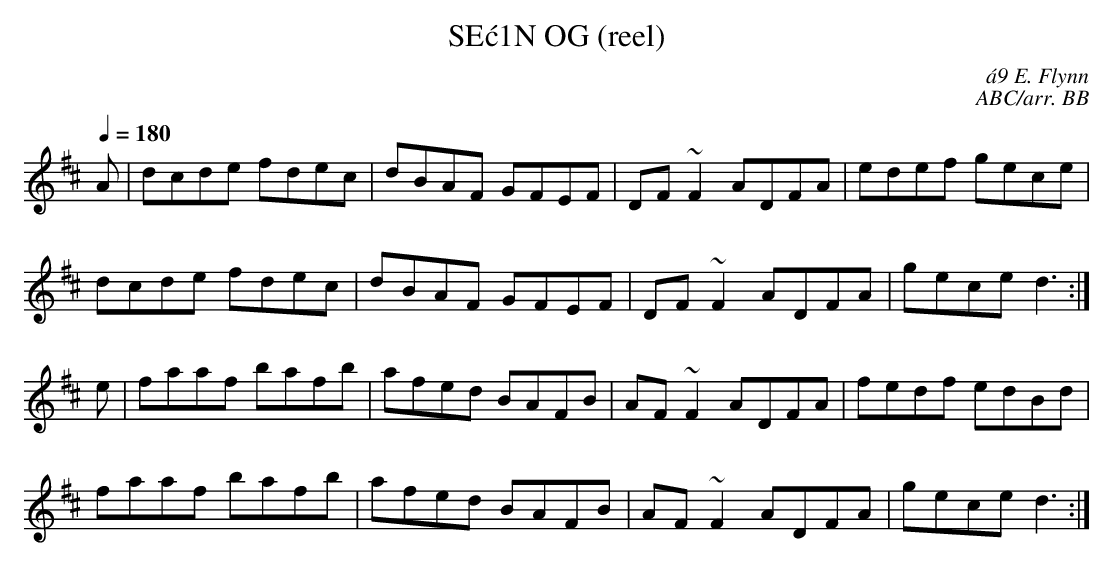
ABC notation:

X:1
T:SE\'c1N OG (reel)
C:\'a9 E. Flynn
C:ABC/arr. BB
Q:1/4=180
L:1/8
K:D
A|dcde fdec|dBAF GFEF|DF~F2 ADFA|edef gece|
dcde fdec|dBAF GFEF|DF~F2 ADFA|gece d3:|
e|faaf bafb|afed BAFB|AF~F2 ADFA|fedf edBd|
faaf bafb|afed BAFB|AF~F2 ADFA|gece d3:|
